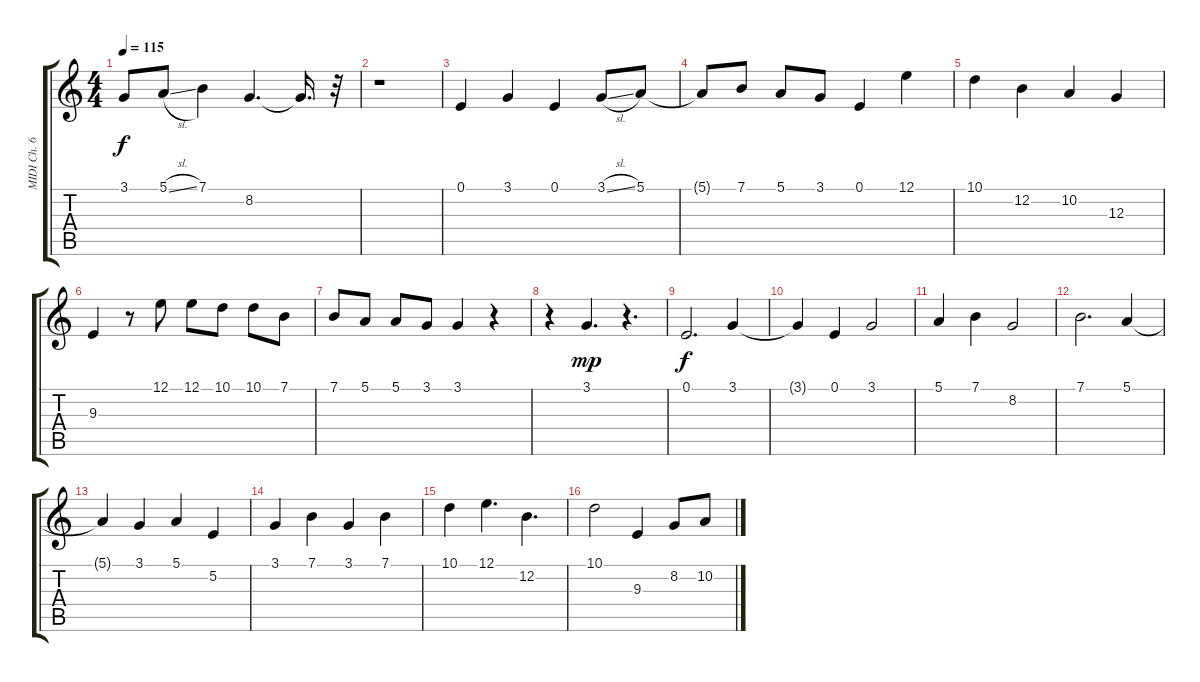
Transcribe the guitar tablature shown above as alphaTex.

\track ("MIDI Ch. 6" "MIDI Ch. 6") {instrument panflute}
\staff {score tabs}
\tuning (E4 B3 G3 D3 A2 E2) {hide}
\ts (4 4)
\tempo 115
\clef g2
\ks c
3.1{t}.8{dy f} 5.1{sl}.8 7.1.4 8.2.4{d} 8.2{t}.16{d} r.32 |
r.1 |
0.1.4 3.1.4 0.1.4 3.1{sl}.8 5.1.8 |
5.1{t}.8 7.1.8 5.1.8 3.1.8 0.1.4 12.1.4 |
10.1.4 12.2.4 10.2.4 12.3.4 |
9.3.4 r.8 12.1.8 12.1.8 10.1.8 10.1.8 7.1.8 |
7.1.8 5.1.8 5.1.8 3.1.8 3.1.4 r.4 |
r.4 3.1.4{d dy mp} r.4{d} |
0.1.2{d dy f} 3.1.4 |
3.1{t}.4 0.1.4 3.1.2 |
5.1.4 7.1.4 8.2.2 |
7.1.2{d} 5.1.4 |
5.1{t}.4 3.1.4 5.1.4 5.2.4 |
3.1.4 7.1.4 3.1.4 7.1.4 |
10.1.4 12.1.4{d} 12.2.4{d} |
10.1.2 9.3.4 8.2.8 10.2.8
